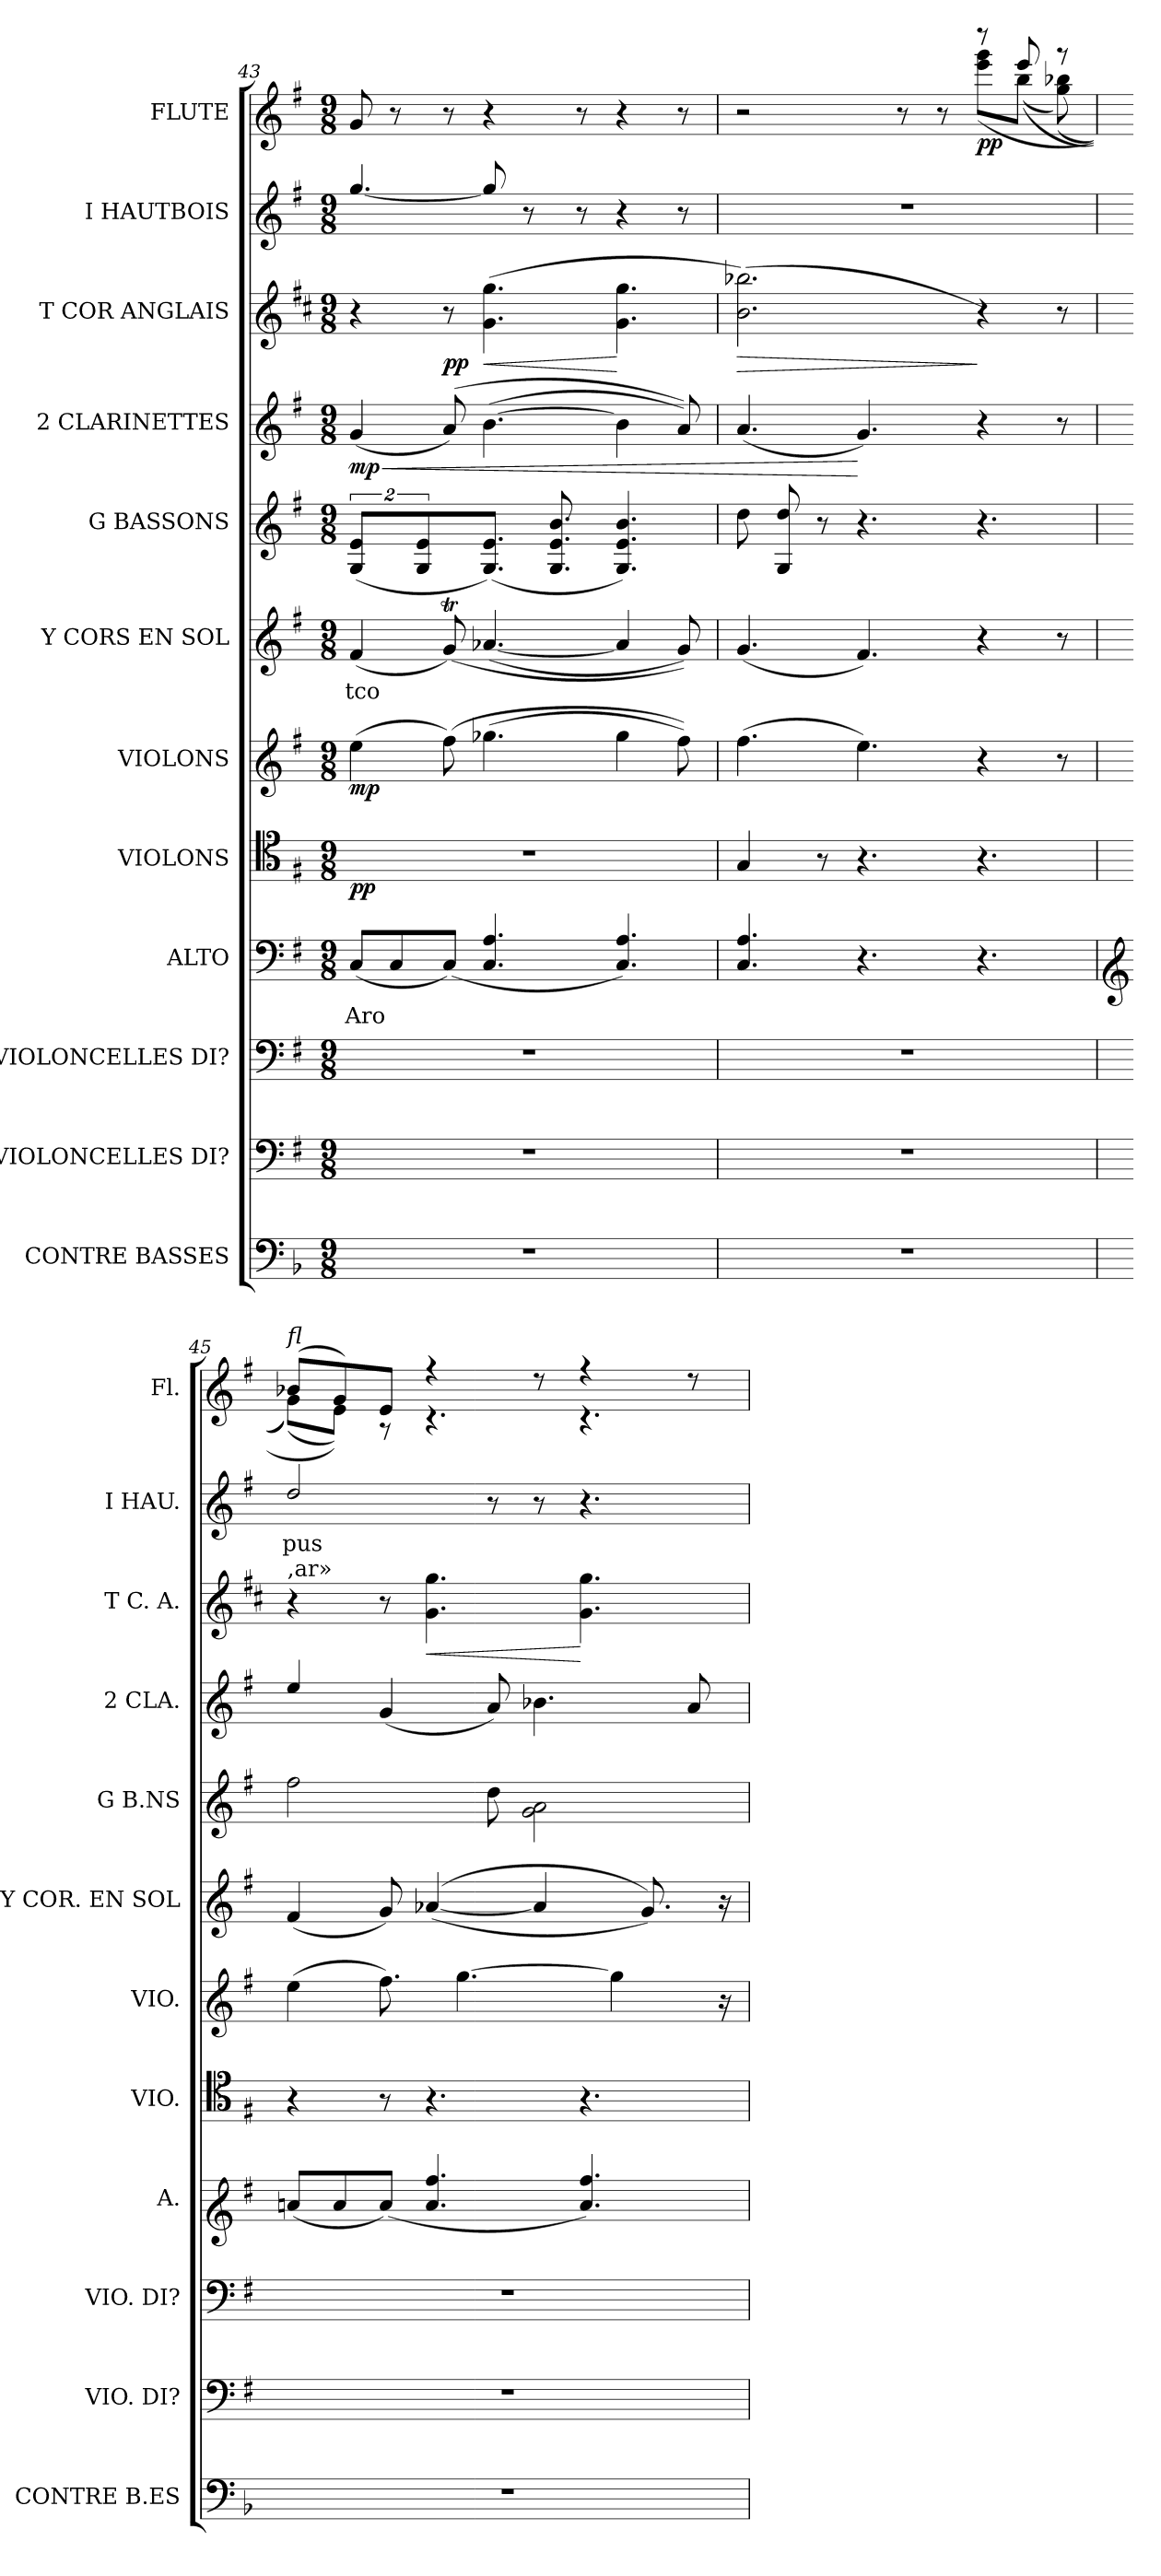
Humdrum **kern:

**kern	**kern	**kern	**kern	**text	**kern	**dynam	**kern	**dynam	**kern	**text	**kern	**kern	**dynam	**kern	**dynam	**kern	**text	**kern	**dynam
*part12	*part11	*part10	*part9	*part9	*part8	*part8	*part7	*part7	*part6	*part6	*part5	*part4	*part4	*part3	*part3	*part2	*part2	*part1	*part1
*staff12	*staff11	*staff10	*staff9	*staff9	*staff8	*staff8	*staff7	*staff7	*staff6	*staff6	*staff5	*staff4	*staff4	*staff3	*staff3	*staff2	*staff2	*staff1	*staff1
*I"CONTRE BASSES	*I"VIOLONCELLES DI?	*I"VIOLONCELLES DI?	*I"ALTO	*	*I"VIOLONS	*	*I"VIOLONS	*	*I"Y CORS EN SOL	*	*I"G BASSONS	*I"2 CLARINETTES	*	*I"T COR ANGLAIS	*	*I"I HAUTBOIS	*	*I"FLUTE	*
*I'CONTRE B.ES	*I'VIO. DI?	*I'VIO. DI?	*I'A.	*	*I'VIO.	*	*I'VIO.	*	*I'Y COR. EN SOL	*	*I'G B.NS	*I'2 CLA.	*	*I'T C. A.	*	*I'I HAU.	*	*I'Fl.	*
*clefF4	*clefF4	*clefF4	*clefF4	*	*clefC4	*	*clefG2	*	*clefG2	*	*clefG2	*clefG2	*	*clefG2	*	*clefG2	*	*clefG2	*
*	*	*	*	*	*	*	*	*	*	*	*	*	*	*ITrd4c7	*	*	*	*	*
*k[b-]	*k[f#]	*k[f#]	*k[f#]	*	*k[f#]	*	*k[f#]	*	*k[f#]	*	*k[f#]	*k[f#]	*	*k[f#]	*	*k[f#]	*	*k[f#]	*
*F:	*G:	*G:	*G:	*	*G:	*	*G:	*	*G:	*	*G:	*G:	*	*G:	*	*G:	*	*G:	*
*M9/8	*M9/8	*M9/8	*M9/8	*	*M9/8	*	*M9/8	*	*M9/8	*	*M9/8	*M9/8	*	*M9/8	*	*M9/8	*	*M9/8	*
=43	=43	=43	=43	=43	=43	=43	=43	=43	=43	=43	=43	=43	=43	=43	=43	=43	=43	=43	=43
!LO:N:vis=1	!LO:N:vis=1	!LO:N:vis=1	!	!	!	!	!	!	!	!	!	!	!	!	!	!	!	!	!
!	!	!	!	!LO:LY:a:color=#000000	!LO:N:vis=1	!	!	!	!	!	!	!	!	!	!	!	!	!	!
!	!	!	!	!	!	!	!	!	!	!LO:LY:b:color=#000000	!	!	!LO:HP:b	!	!	!	!	!	!
8%9r	8%9r	8%9r	(8Ci/L	Aro	8%9r	pp	(4eei\	mp	(4f#i/	tco	(16%3Gi/ 16%3eiL	(4gi/	< mp	4r	.	[<4.ggi/	.	8gi/	.
.	.	.	8Ci/	.	.	.	.	.	.	.	.	.	.	.	.	.	.	8r	.
.	.	.	.	.	.	.	.	.	.	.	16%3Gi/ 16%3ei	.	.	.	.	.	.	.	.
.	.	.	(8Ci/J)	.	.	.	(8ff#i\)	.	(8gTi/)	.	.	(8ai/)	.	8r	pp	.	.	8r	.
!	!	!	!	!	!	!	!	!	!	!	!	!	!	!	!LO:HP:b	!	!	!	!
.	.	.	4.Ci/ 4.Ai	.	.	.	(4.gg-Xi\	.	([<4.a-Xi/	.	(8.Gi/ 8.eiJ)	([>4.bi\	.	(4.ci\ 4.cci	<	8ggi/]	.	4r	.
.	.	.	.	.	.	.	.	.	.	.	.	.	.	.	.	8r	.	.	.
.	.	.	.	.	.	.	.	.	.	.	8.Gi/ 8.ei 8.bi	.	.	.	.	.	.	.	.
.	.	.	.	.	.	.	.	.	.	.	.	.	.	.	.	8r	.	8r	.
.	.	.	4.Ci/ 4.Ai)	.	.	.	4gg-i\	.	4a-i/]	.	4.Gi/ 4.ei 4.bi)	4bi\]	.	4.ci\ 4.cci	[	4r	.	4r	.
.	.	.	.	.	.	.	8ff#i\))	.	8gi/))	.	.	8ai/))	.	.	.	8r	.	8r	.
=44	=44	=44	=44	=44	=44	=44	=44	=44	=44	=44	=44	=44	=44	=44	=44	=44	=44	=44	=44
!LO:N:vis=1	!LO:N:vis=1	!LO:N:vis=1	!	!	!	!	!	!	!	!	!	!	!	!	!LO:HP:b	!LO:N:vis=1	!	!	!
*	*	*	*	*	*	*	*	*	*	*	*	*	*	*	*	*	*	*^	*
8%9r	8%9r	8%9r	4.Ci/ 4.Ai	.	4Gi/	.	(4.ff#i\	.	(4.gi/	.	8ddi\	(4.ai/	.	(2.ei\ 2.ee-Xi)	>	8%9r	.	2r	4.ryy	.
.	.	.	.	.	.	.	.	.	.	.	8Gi/ 8ddi	.	.	.	.	.	.	.	.	.
.	.	.	.	.	8r	.	.	.	.	.	8r	.	.	.	.	.	.	.	.	.
.	.	.	4.r	.	4.r	.	4.eei\)	.	4.f#i/)	.	4.r	4.gi/)	[	.	.	.	.	.	4.ryy	.
.	.	.	.	.	.	.	.	.	.	.	.	.	.	.	.	.	.	8r	.	.
.	.	.	.	.	.	.	.	.	.	.	.	.	.	.	.	.	.	8r	.	.
.	.	.	4.r	.	4.r	.	4r	.	4r	.	4.r	4r	.	4r)	]	.	.	8r	(8eeei\ 8gggiL	pp
.	.	.	.	.	.	.	.	.	.	.	.	.	.	.	.	.	.	8eeei/	((8bbi\J	.
.	.	.	.	.	.	.	8r	.	8r	.	.	8r	.	8r	.	.	.	8r	(8ggi\ 8bb-Xi)	.
!!LO:LB:g=z	!!
=45	=45	=45	=45	=45	=45	=45	=45	=45	=45	=45	=45	=45	=45	=45	=45	=45	=45	=45	=45	=45
*	*	*	*clefG1	*	*	*	*	*	*	*	*	*	*	*	*	*	*	*	*	*
!LO:N:vis=1	!LO:N:vis=1	!LO:N:vis=1	!	!	!	!	!	!	!	!	!	!	!	!	!	!	!	!	!	!
!	!	!	!	!	!	!	!	!	!	!	!	!	!	!	!	!	!	!LO:TX:a:i:t=fl	!	!
!	!	!	!	!	!	!	!	!	!	!	!	!	!	!LO:TX:a:t=,ar»	!	!	!	!	!	!
!	!	!	!	!	!	!	!	!	!	!	!	!	!	!	!	!	!LO:LY:b:color=#000000	!	!	!
8%9r	8%9r	8%9r	(8ccni/L	.	4r	.	(4eei\	.	(4f#i/	.	2ff#i\	4eei/	.	4r	.	2ddi/	pus	(8b-Xi/L	(8gi\L))	.
.	.	.	8cci/	.	.	.	.	.	.	.	.	.	.	.	.	.	.	8gi/)	8ei\J))	.
.	.	.	(8cci/J)	.	8r	.	8.ff#i\)	.	8gi/)	.	.	(4gi/	.	8r	.	.	.	8ei/J	8r	.
!	!	!	!	!	!	!	!	!	!	!	!	!	!	!	!LO:HP:b	!	!	!	!	!
.	.	.	4.cci/ 4.aai	.	4.r	.	.	.	(([<4a-Xi/	.	.	.	.	4.ci\ 4.cci	<	.	.	4r	4.r	.
.	.	.	.	.	.	.	[>4.ggi\	.	.	.	.	.	.	.	.	.	.	.	.	.
.	.	.	.	.	.	.	.	.	.	.	8ddi\	8ai/)	.	.	.	8r	.	.	.	.
.	.	.	.	.	.	.	.	.	4a-i/]	.	2gi\ 2ai	4.b-Xi\	.	.	.	8r	.	8r	.	.
.	.	.	4.cci/ 4.aai)	.	4.r	.	.	.	.	.	.	.	.	4.ci\ 4.cci	[	4.r	.	4r	4.r	.
.	.	.	.	.	.	.	4ggi\]	.	.	.	.	.	.	.	.	.	.	.	.	.
.	.	.	.	.	.	.	.	.	8.gi/))	.	.	.	.	.	.	.	.	.	.	.
.	.	.	.	.	.	.	.	.	.	.	.	8ai/	.	.	.	.	.	8r	.	.
.	.	.	.	.	.	.	16r	.	16r	.	.	.	.	.	.	.	.	.	.	.
*	*	*	*	*	*	*	*	*	*	*	*	*	*	*	*	*	*	*v	*v	*
=	=	=	=	=	=	=	=	=	=	=	=	=	=	=	=	=	=	=	=
*-	*-	*-	*-	*-	*-	*-	*-	*-	*-	*-	*-	*-	*-	*-	*-	*-	*-	*-	*-
